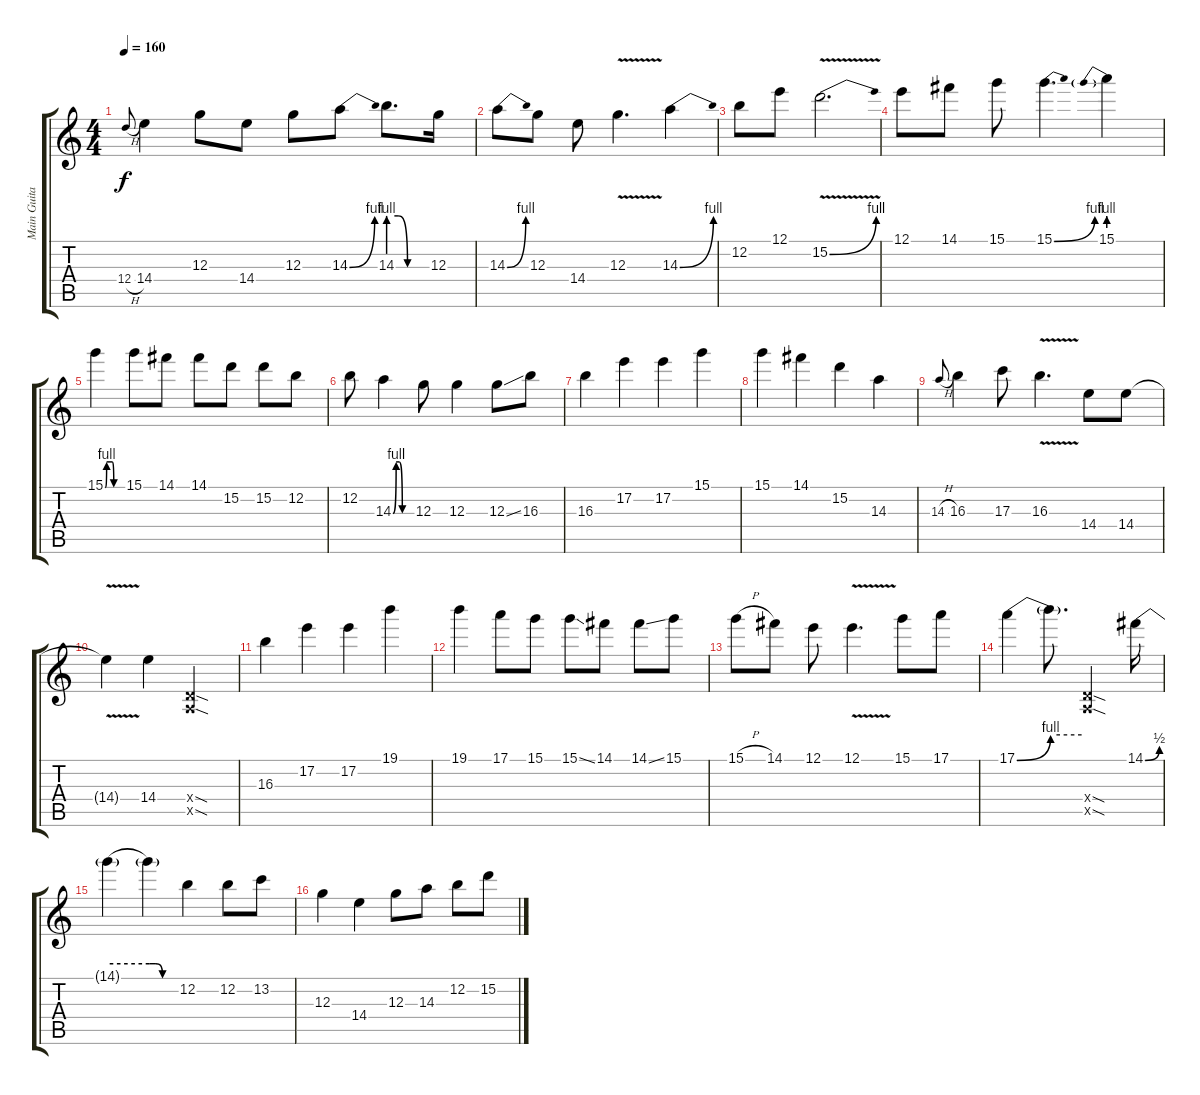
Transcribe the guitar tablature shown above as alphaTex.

\track ("Main Guitar" "Main Guita") {instrument distortionguitar}
\staff {score tabs}
\tuning (E4 B3 G3 D3 A2 E2) {hide}
\ts (4 4)
\tempo 160
\clef g2
\ks c
12.4{h}.8{gr onbeat dy f} 14.4.4 12.3.8 14.4.8 12.3.8 14.3{be (bend 0 0 60 4)}.8 14.3{be (custom 0 4 15 4 30 0 60 0)}.8{d} 12.3.16 |
14.3{be (bend 0 0 60 4)}.8 12.3.8 14.4.8 12.3{v}.4{d} 14.3{be (bend 0 0 60 4)}.4 |
12.2.8 12.1.8 15.2{be (bend 0 0 60 4) v}.2{d} |
12.1.8 14.1.8 15.1.8 15.1{be (bend 0 0 60 4)}.4{d} 15.1{be (prebend 0 4 60 4)}.4 |
15.1{be (custom 0 0 5 4 24 4 30 0 60 0)}.4 15.1.8 14.1.8 14.1.8 15.2.8 15.2.8 12.2.8 |
12.2.8 14.3{be (custom 0 0 10 4 20 4 30 0 60 0)}.4 12.3.8 12.3.4 12.3{ss}.8 16.3.8 |
16.3.4 17.2.4 17.2.4 15.1.4 |
15.1.4 14.1.4 15.2.4 14.3.4 |
14.3{h}.8{gr onbeat} 16.3.4 17.3.8 16.3{v}.4{d} 14.4.8 14.4.8 |
14.4{v t}.4 14.4.4 (0.4{sod x} 0.5{sod x}).2 |
16.3.4 17.2.4 17.2.4 19.1.4 |
19.1.4 17.1.8 15.1.8 15.1{ss}.8 14.1.8 14.1{ss}.8 15.1.8 |
15.1{h}.8 14.1.8 12.1.8 12.1{v}.4{d} 15.1.8 17.1.8 |
17.1{be (bend 0 0 60 4)}.4 17.1{be (hold 0 4 60 4) t}.8{d} (0.4{sod x} 0.5{sod x}).2 14.1{be (bend 0 0 60 2)}.16 |
14.1{be (hold 0 2 60 2) t}.4 14.1{be (custom 0 2 15 2 30 0 60 0) t}.4 12.2.4 12.2.8 13.2.8 |
12.3.4 14.4.4 12.3.8 14.3.8 12.2.8 15.2.8
